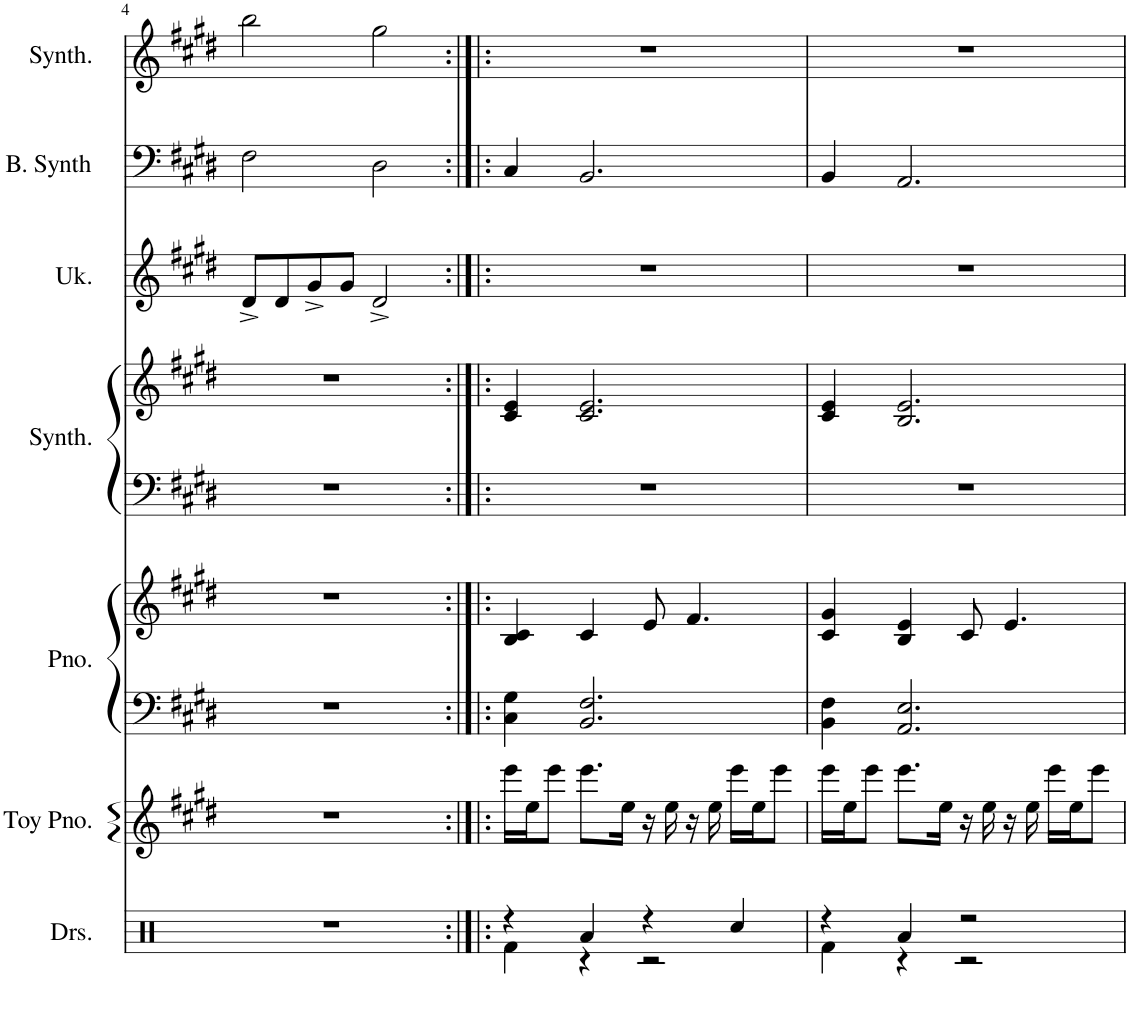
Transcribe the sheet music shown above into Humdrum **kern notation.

**kern	**kern	**kern	**kern	**kern	**kern	**kern	**kern	**kern
*part7	*part6	*part5	*part5	*part4	*part4	*part3	*part2	*part1
*staff9	*staff8	*staff7	*staff6	*staff5	*staff4	*staff3	*staff2	*staff1
*I"Drumset	*I"Toy Piano	*I"Piano	*	*I"Saw Synthesizer	*	*I"Ukulele	*I"Bass Synth	*I"Sine Synthesizer
*I'Drs.	*I'Toy Pno.	*I'Pno.	*	*I'Synth.	*	*I'Uk.	*I'B. Synth	*I'Synth.
!!LO:PB:g=z
*clefX	*clefG2	*clefF4	*clefG2	*clefF4	*clefG2	*clefG2	*clefF4	*clefG2
*	*	*	*	*	*	*	*Trd7c12	*
*k[]	*k[f#c#g#d#]	*k[f#c#g#d#]	*k[f#c#g#d#]	*k[f#c#g#d#]	*k[f#c#g#d#]	*k[f#c#g#d#]	*k[f#c#g#d#]	*k[f#c#g#d#]
*M4/4	*M4/4	*M4/4	*M4/4	*M4/4	*M4/4	*M4/4	*M4/4	*M4/4
=4	=4	=4	=4	=4	=4	=4	=4	=4
1r	1r	1r	1r	1r	1r	8d#^/L	2F#\	2bb\
.	.	.	.	.	.	8d#/	.	.
.	.	.	.	.	.	8g#^/	.	.
.	.	.	.	.	.	8g#/J	.	.
.	.	.	.	.	.	2d#^/	2D#\	2gg#\
=5:|!|:	=5:|!|:	=5:|!|:	=5:|!|:	=5:|!|:	=5:|!|:	=5:|!|:	=5:|!|:	=5:|!|:
*^	*	*	*	*	*	*	*	*
4r	4Rf\	16eee\LL	4C#\ 4G#\	4B/ 4c#/	1r	4c#/ 4e/	1r	4C#/	1r
.	.	16ee\J	.	.	.	.	.	.	.
.	.	8eee\J	.	.	.	.	.	.	.
4Ra/	4r	8.eee\L	2.BB/ 2.F#/	4c#/	.	2.c#/ 2.e/	.	2.BB/	.
.	.	16ee\Jk	.	.	.	.	.	.	.
4r	2r	16r	.	8e/	.	.	.	.	.
.	.	16ee\	.	.	.	.	.	.	.
.	.	16r	.	4.f#/	.	.	.	.	.
.	.	16ee\	.	.	.	.	.	.	.
4Rcc/	.	16eee\LL	.	.	.	.	.	.	.
.	.	16ee\J	.	.	.	.	.	.	.
.	.	8eee\J	.	.	.	.	.	.	.
=6	=6	=6	=6	=6	=6	=6	=6	=6	=6
4r	4Rf\	16eee\LL	4BB\ 4F#\	4c#/ 4g#/	1r	4c#/ 4e/	1r	4BB/	1r
.	.	16ee\J	.	.	.	.	.	.	.
.	.	8eee\J	.	.	.	.	.	.	.
4Ra/	4r	8.eee\L	2.AA/ 2.E/	4B/ 4e/	.	2.B/ 2.e/	.	2.AA/	.
.	.	16ee\Jk	.	.	.	.	.	.	.
2r	2r	16r	.	8c#/	.	.	.	.	.
.	.	16ee\	.	.	.	.	.	.	.
.	.	16r	.	4.e/	.	.	.	.	.
.	.	16ee\	.	.	.	.	.	.	.
.	.	16eee\LL	.	.	.	.	.	.	.
.	.	16ee\J	.	.	.	.	.	.	.
.	.	8eee\J	.	.	.	.	.	.	.
*v	*v	*	*	*	*	*	*	*	*
=	=	=	=	=	=	=	=	=
*-	*-	*-	*-	*-	*-	*-	*-	*-
